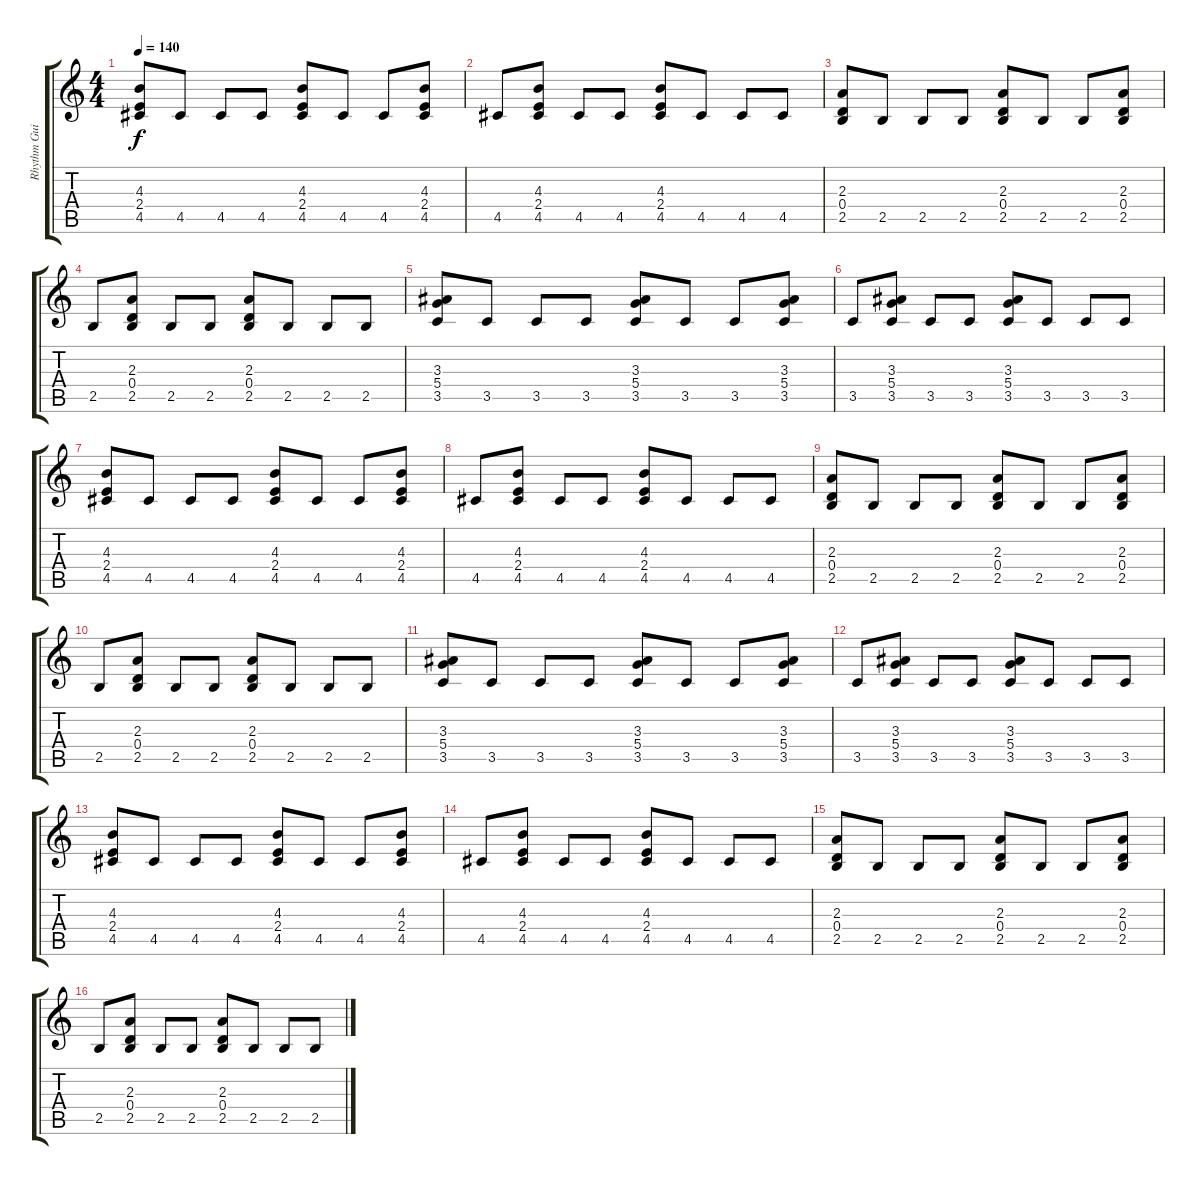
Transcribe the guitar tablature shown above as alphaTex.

\track ("Rhythm Guitar" "Rhythm Gui") {instrument distortionguitar}
\staff {score tabs}
\tuning (E4 B3 G3 D3 A2 E2) {hide}
\ts (4 4)
\tempo 140
\clef g2
\ks c
(4.3 2.4 4.5).8{dy f} 4.5.8 4.5.8 4.5.8 (4.3 2.4 4.5).8 4.5.8 4.5.8 (4.3 2.4 4.5).8 |
4.5.8 (4.3 2.4 4.5).8 4.5.8 4.5.8 (4.3 2.4 4.5).8 4.5.8 4.5.8 4.5.8 |
(2.3 0.4 2.5).8 2.5.8 2.5.8 2.5.8 (2.3 0.4 2.5).8 2.5.8 2.5.8 (2.3 0.4 2.5).8 |
2.5.8 (2.3 0.4 2.5).8 2.5.8 2.5.8 (2.3 0.4 2.5).8 2.5.8 2.5.8 2.5.8 |
(3.3 5.4 3.5).8 3.5.8 3.5.8 3.5.8 (3.3 5.4 3.5).8 3.5.8 3.5.8 (3.3 5.4 3.5).8 |
3.5.8 (3.3 5.4 3.5).8 3.5.8 3.5.8 (3.3 5.4 3.5).8 3.5.8 3.5.8 3.5.8 |
(4.3 2.4 4.5).8 4.5.8 4.5.8 4.5.8 (4.3 2.4 4.5).8 4.5.8 4.5.8 (4.3 2.4 4.5).8 |
4.5.8 (4.3 2.4 4.5).8 4.5.8 4.5.8 (4.3 2.4 4.5).8 4.5.8 4.5.8 4.5.8 |
(2.3 0.4 2.5).8 2.5.8 2.5.8 2.5.8 (2.3 0.4 2.5).8 2.5.8 2.5.8 (2.3 0.4 2.5).8 |
2.5.8 (2.3 0.4 2.5).8 2.5.8 2.5.8 (2.3 0.4 2.5).8 2.5.8 2.5.8 2.5.8 |
(3.3 5.4 3.5).8 3.5.8 3.5.8 3.5.8 (3.3 5.4 3.5).8 3.5.8 3.5.8 (3.3 5.4 3.5).8 |
3.5.8 (3.3 5.4 3.5).8 3.5.8 3.5.8 (3.3 5.4 3.5).8 3.5.8 3.5.8 3.5.8 |
(4.3 2.4 4.5).8 4.5.8 4.5.8 4.5.8 (4.3 2.4 4.5).8 4.5.8 4.5.8 (4.3 2.4 4.5).8 |
4.5.8 (4.3 2.4 4.5).8 4.5.8 4.5.8 (4.3 2.4 4.5).8 4.5.8 4.5.8 4.5.8 |
(2.3 0.4 2.5).8 2.5.8 2.5.8 2.5.8 (2.3 0.4 2.5).8 2.5.8 2.5.8 (2.3 0.4 2.5).8 |
2.5.8 (2.3 0.4 2.5).8 2.5.8 2.5.8 (2.3 0.4 2.5).8 2.5.8 2.5.8 2.5.8
